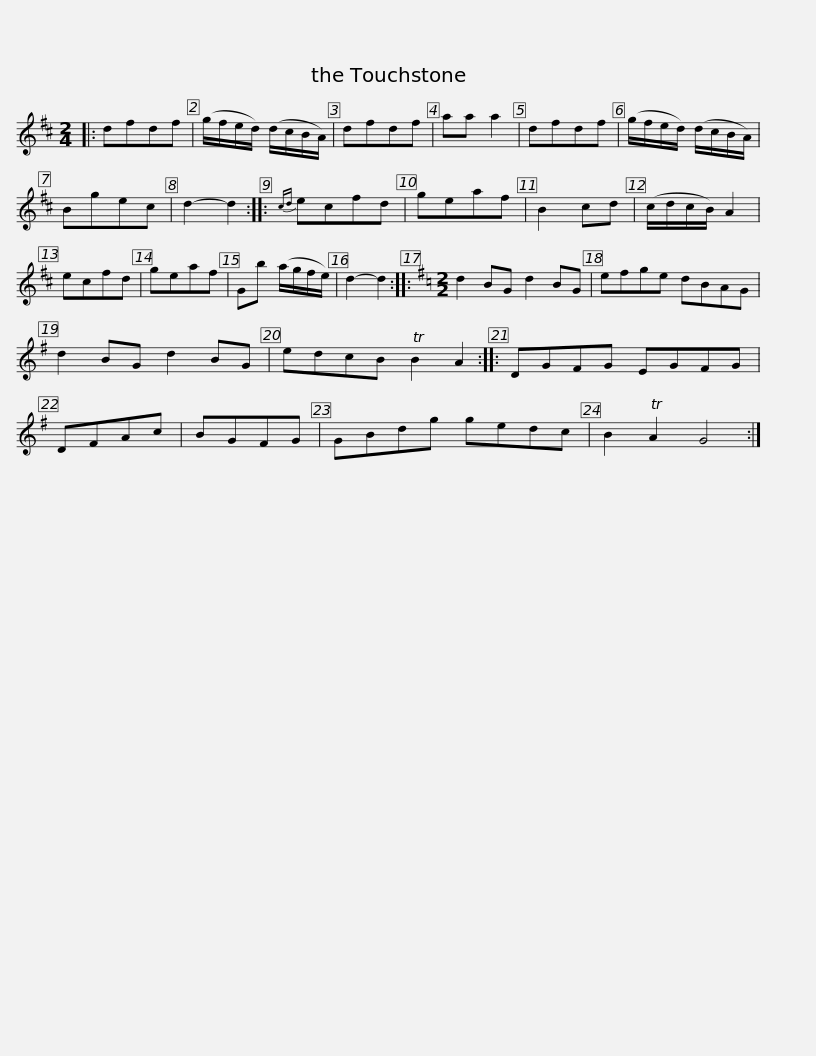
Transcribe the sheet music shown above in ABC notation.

X:1
L:1/8
M:2/4
I:linebreak $
K:D
V:1 treble
V:1
|: dfdf | (g/f/e/d/) (d/c/B/A/) | dfdf | aa a2 | dfdf | %5
 (g/f/e/d/) (d/c/B/A/) | Bgec | d2- d2 ::${cd} ecfd | geaf | %10
 B2 cd | (c/d/c/B/) A2 | ecfd | geaf | Gb (a/g/f/e/) | %15
 d2- d2 ::$[K:G][M:2/2] d2 BG d2 BG | efge dBAG | d2 BG d2 BG | edcB TB2 A2 :: %20
 DGFG EGFG | DFAc | BGFG |$ GBdg gedc | B2 TA2 G4 :| %25
